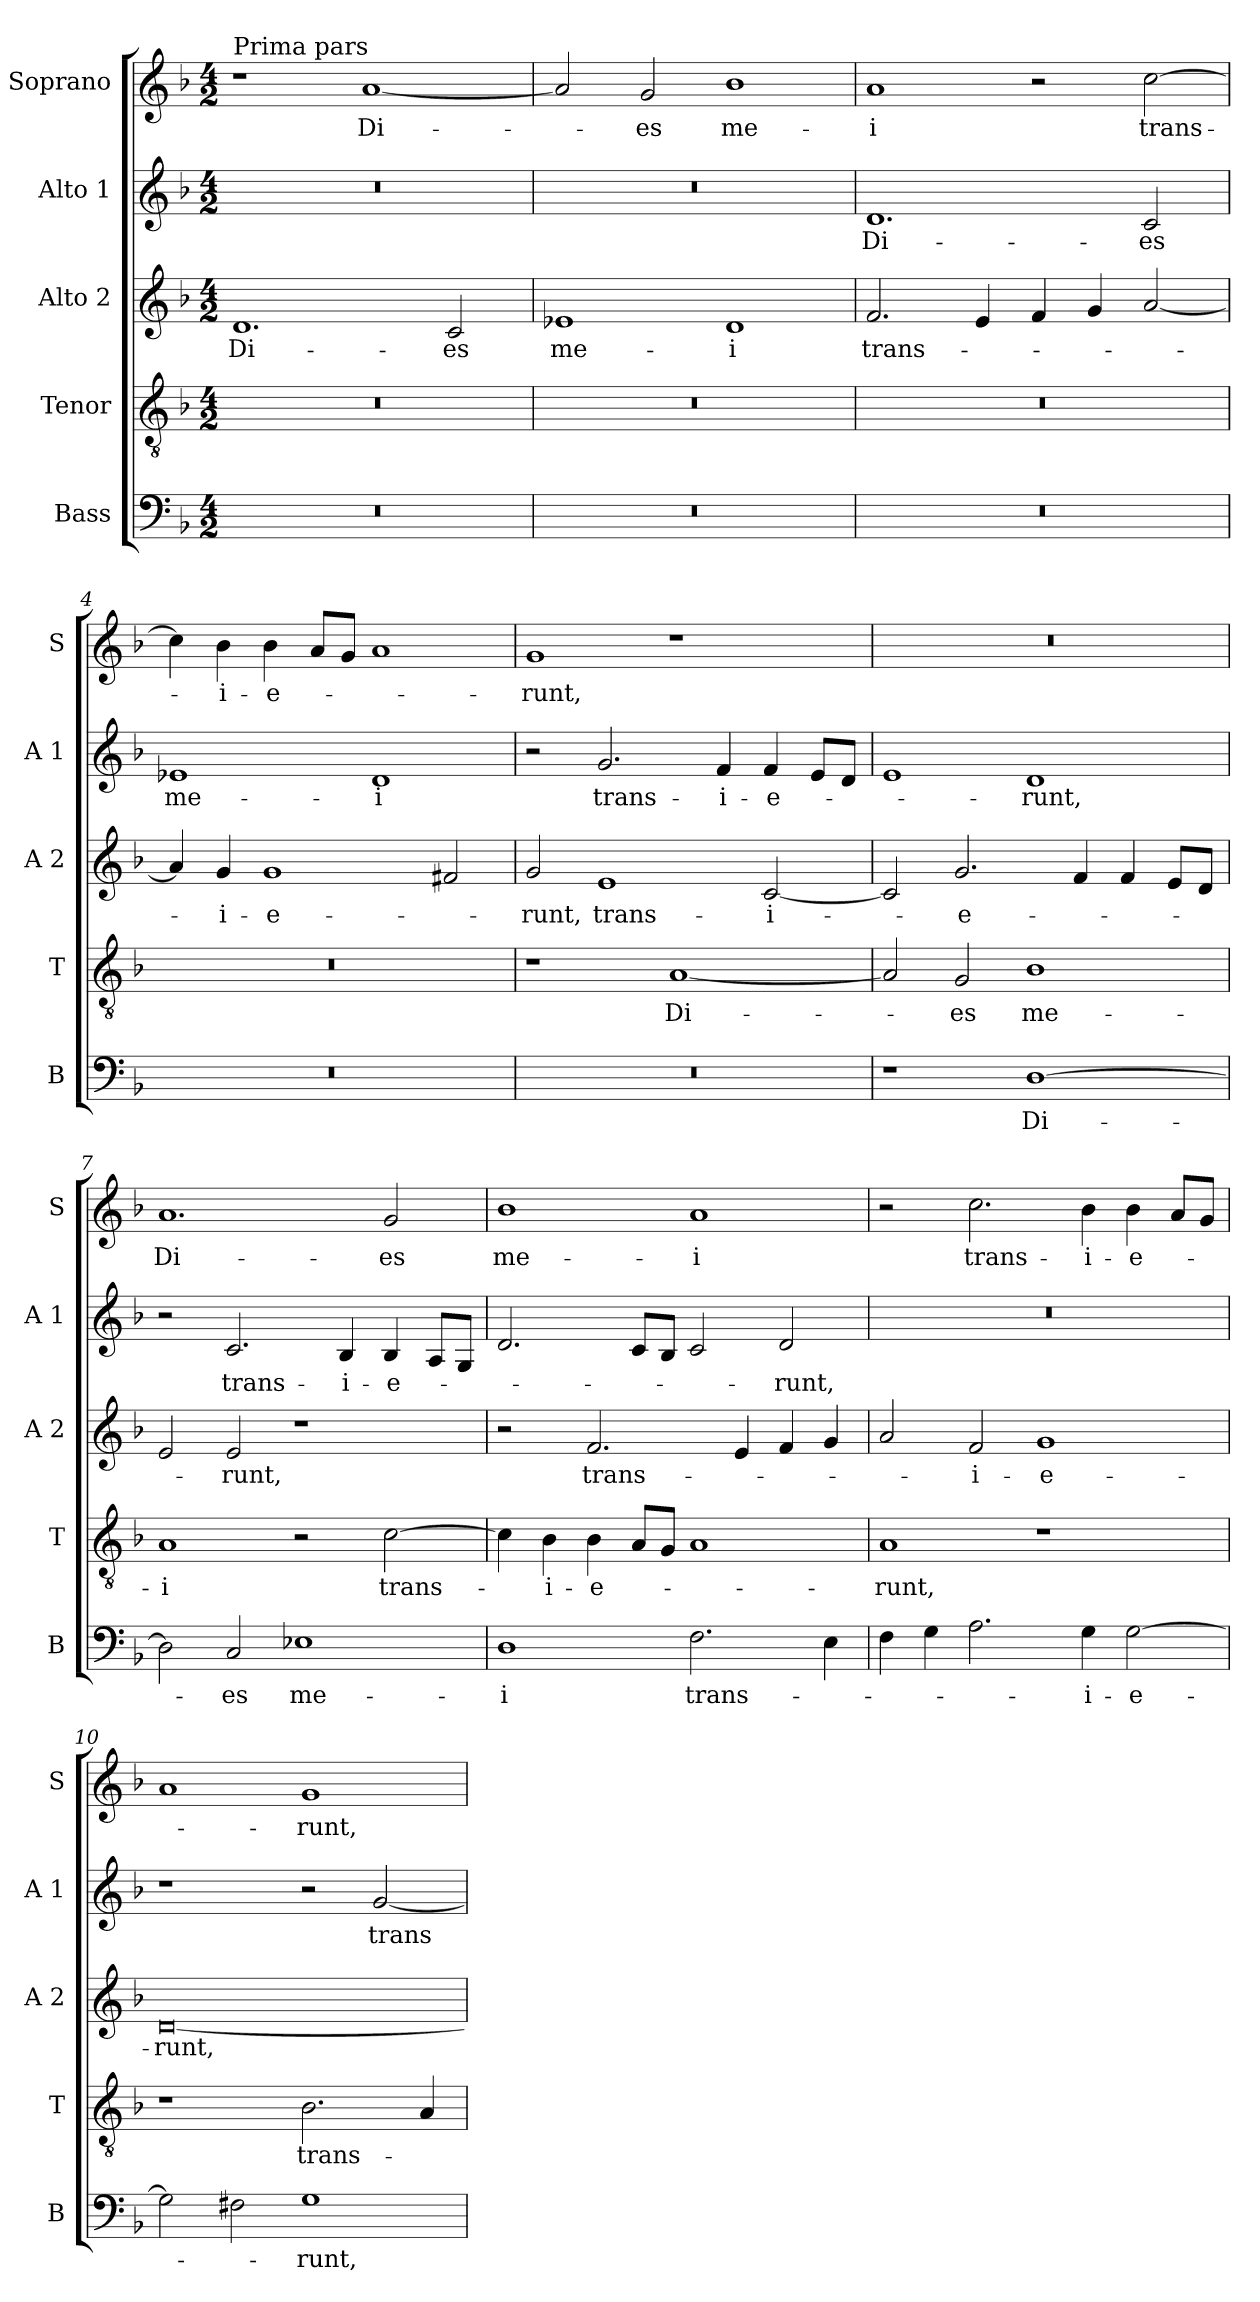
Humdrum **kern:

**kern	**text	**kern	**text	**kern	**text	**kern	**text	**kern	**text
*part5	*part5	*part4	*part4	*part3	*part3	*part2	*part2	*part1	*part1
*staff5	*staff5	*staff4	*staff4	*staff3	*staff3	*staff2	*staff2	*staff1	*staff1
*I"Bass	*	*I"Tenor	*	*I"Alto 2	*	*I"Alto 1	*	*I"Soprano	*
*I'B	*	*I'T	*	*I'A 2	*	*I'A 1	*	*I'S	*
*clefF4	*	*clefGv2	*	*clefG2	*	*clefG2	*	*clefG2	*
*k[b-]	*	*k[b-]	*	*k[b-]	*	*k[b-]	*	*k[b-]	*
*F:	*	*F:	*	*F:	*	*F:	*	*F:	*
*M4/2	*	*M4/2	*	*M4/2	*	*M4/2	*	*M4/2	*
=1	=1	=1	=1	=1	=1	=1	=1	=1	=1
!	!	!	!	!	!	!	!	!LO:TX:a:t=Prima pars	!
!	!	!	!	!	!LO:LY:b	!	!	!	!
0r	.	0r	.	1.d	Di-	0r	.	1r	.
!	!	!	!	!	!	!	!	!	!LO:LY:b
.	.	.	.	.	.	.	.	[1a	Di-
!	!	!	!	!	!LO:LY:b	!	!	!	!
.	.	.	.	2c/	-es	.	.	.	.
=2	=2	=2	=2	=2	=2	=2	=2	=2	=2
!	!	!	!	!	!LO:LY:b	!	!	!	!
0r	.	0r	.	1e-X	me-	0r	.	2a/]	.
!	!	!	!	!	!	!	!	!	!LO:LY:b
.	.	.	.	.	.	.	.	2g/	-es
!	!	!	!	!	!LO:LY:b	!	!	!	!LO:LY:b
.	.	.	.	1d	-i	.	.	1b-	me-
=3	=3	=3	=3	=3	=3	=3	=3	=3	=3
!	!	!	!	!	!LO:LY:b	!	!LO:LY:b	!	!LO:LY:b
0r	.	0r	.	2.f/	trans-	1.d	Di-	1a	-i
.	.	.	.	4e/	.	.	.	.	.
.	.	.	.	4f/	.	.	.	2r	.
.	.	.	.	4g/	.	.	.	.	.
!	!	!	!	!	!	!	!LO:LY:b	!	!LO:LY:b
.	.	.	.	[2a/	.	2c/	-es	[2cc\	trans-
=4	=4	=4	=4	=4	=4	=4	=4	=4	=4
!	!	!	!	!	!	!	!LO:LY:b	!	!
0r	.	0r	.	4a/]	.	1e-X	me-	4cc\]	.
!	!	!	!	!	!LO:LY:b	!	!	!	!LO:LY:b
.	.	.	.	4g/	-i-	.	.	4b-\	-i-
!	!	!	!	!	!LO:LY:b	!	!	!	!LO:LY:b
.	.	.	.	1g	-e-	.	.	4b-\	-e-
.	.	.	.	.	.	.	.	8a/L	.
.	.	.	.	.	.	.	.	8g/J	.
!	!	!	!	!	!	!	!LO:LY:b	!	!
.	.	.	.	.	.	1d	-i	1a	.
.	.	.	.	2f#X/	.	.	.	.	.
!!LO:LB:g=z
=5	=5	=5	=5	=5	=5	=5	=5	=5	=5
!	!	!	!	!	!LO:LY:b	!	!	!	!LO:LY:b
0r	.	1r	.	2g/	-runt,	2r	.	1g	-runt,
!	!	!	!	!	!LO:LY:b	!	!LO:LY:b	!	!
.	.	.	.	1e	trans-	2.g/	trans-	.	.
!	!	!	!LO:LY:b	!	!	!	!	!	!
.	.	[1A	Di-	.	.	.	.	1r	.
!	!	!	!	!	!	!	!LO:LY:b	!	!
.	.	.	.	.	.	4f/	-i-	.	.
!	!	!	!	!	!LO:LY:b	!	!LO:LY:b	!	!
.	.	.	.	[2c/	-i-	4f/	-e-	.	.
.	.	.	.	.	.	8e/L	.	.	.
.	.	.	.	.	.	8d/J	.	.	.
=6	=6	=6	=6	=6	=6	=6	=6	=6	=6
1r	.	2A/]	.	2c/]	.	1e	.	0r	.
!	!	!	!LO:LY:b	!	!LO:LY:b	!	!	!	!
.	.	2G/	-es	2.g/	-e-	.	.	.	.
!	!LO:LY:b	!	!LO:LY:b	!	!	!	!LO:LY:b	!	!
[1D	Di-	1B-	me-	.	.	1d	-runt,	.	.
.	.	.	.	4f/	.	.	.	.	.
.	.	.	.	4f/	.	.	.	.	.
.	.	.	.	8e/L	.	.	.	.	.
.	.	.	.	8d/J	.	.	.	.	.
=7	=7	=7	=7	=7	=7	=7	=7	=7	=7
!	!	!	!LO:LY:b	!	!	!	!	!	!LO:LY:b
2D\]	.	1A	-i	2e/	.	2r	.	1.a	Di-
!	!LO:LY:b	!	!	!	!LO:LY:b	!	!LO:LY:b	!	!
2C/	-es	.	.	2e/	-runt,	2.c/	trans-	.	.
!	!LO:LY:b	!	!	!	!	!	!	!	!
1E-X	me-	2r	.	1r	.	.	.	.	.
!	!	!	!	!	!	!	!LO:LY:b	!	!
.	.	.	.	.	.	4B-/	-i-	.	.
!	!	!	!LO:LY:b	!	!	!	!LO:LY:b	!	!LO:LY:b
.	.	[2c\	trans-	.	.	4B-/	-e-	2g/	-es
.	.	.	.	.	.	8A/L	.	.	.
.	.	.	.	.	.	8G/J	.	.	.
!!LO:LB:g=z
=8	=8	=8	=8	=8	=8	=8	=8	=8	=8
!	!LO:LY:b	!	!	!	!	!	!	!	!LO:LY:b
1D	-i	4c\]	.	2r	.	2.d/	.	1b-	me-
!	!	!	!LO:LY:b	!	!	!	!	!	!
.	.	4B-\	-i-	.	.	.	.	.	.
!	!	!	!LO:LY:b	!	!LO:LY:b	!	!	!	!
.	.	4B-\	-e-	2.f/	trans-	.	.	.	.
.	.	8A/L	.	.	.	8c/L	.	.	.
.	.	8G/J	.	.	.	8B-/J	.	.	.
!	!LO:LY:b	!	!	!	!	!	!	!	!LO:LY:b
2.F\	trans-	1A	.	.	.	2c/	.	1a	-i
.	.	.	.	4e/	.	.	.	.	.
!	!	!	!	!	!	!	!LO:LY:b	!	!
.	.	.	.	4f/	.	2d/	-runt,	.	.
4E\	.	.	.	4g/	.	.	.	.	.
=9	=9	=9	=9	=9	=9	=9	=9	=9	=9
!	!	!	!LO:LY:b	!	!	!	!	!	!
4F\	.	1A	-runt,	2a/	.	0r	.	2r	.
4G\	.	.	.	.	.	.	.	.	.
!	!	!	!	!	!LO:LY:b	!	!	!	!LO:LY:b
2.A\	.	.	.	2f/	-i-	.	.	2.cc\	trans-
!	!	!	!	!	!LO:LY:b	!	!	!	!
.	.	1r	.	1g	-e-	.	.	.	.
!	!LO:LY:b	!	!	!	!	!	!	!	!LO:LY:b
4G\	-i-	.	.	.	.	.	.	4b-\	-i-
!	!LO:LY:b	!	!	!	!	!	!	!	!LO:LY:b
[2G\	-e-	.	.	.	.	.	.	4b-\	-e-
.	.	.	.	.	.	.	.	8a/L	.
.	.	.	.	.	.	.	.	8g/J	.
=10	=10	=10	=10	=10	=10	=10	=10	=10	=10
!	!	!	!	!	!LO:LY:b	!	!	!	!
2G\]	.	1r	.	[0d	-runt,	1r	.	1a	.
2F#X\	.	.	.	.	.	.	.	.	.
!	!LO:LY:b	!	!LO:LY:b	!	!	!	!	!	!LO:LY:b
1G	-runt,	2.B-\	trans-	.	.	2r	.	1g	-runt,
!	!	!	!	!	!	!	!LO:LY:b	!	!
.	.	.	.	.	.	[2g/	trans-	.	.
.	.	4A/	.	.	.	.	.	.	.
=	=	=	=	=	=	=	=	=	=
*-	*-	*-	*-	*-	*-	*-	*-	*-	*-
